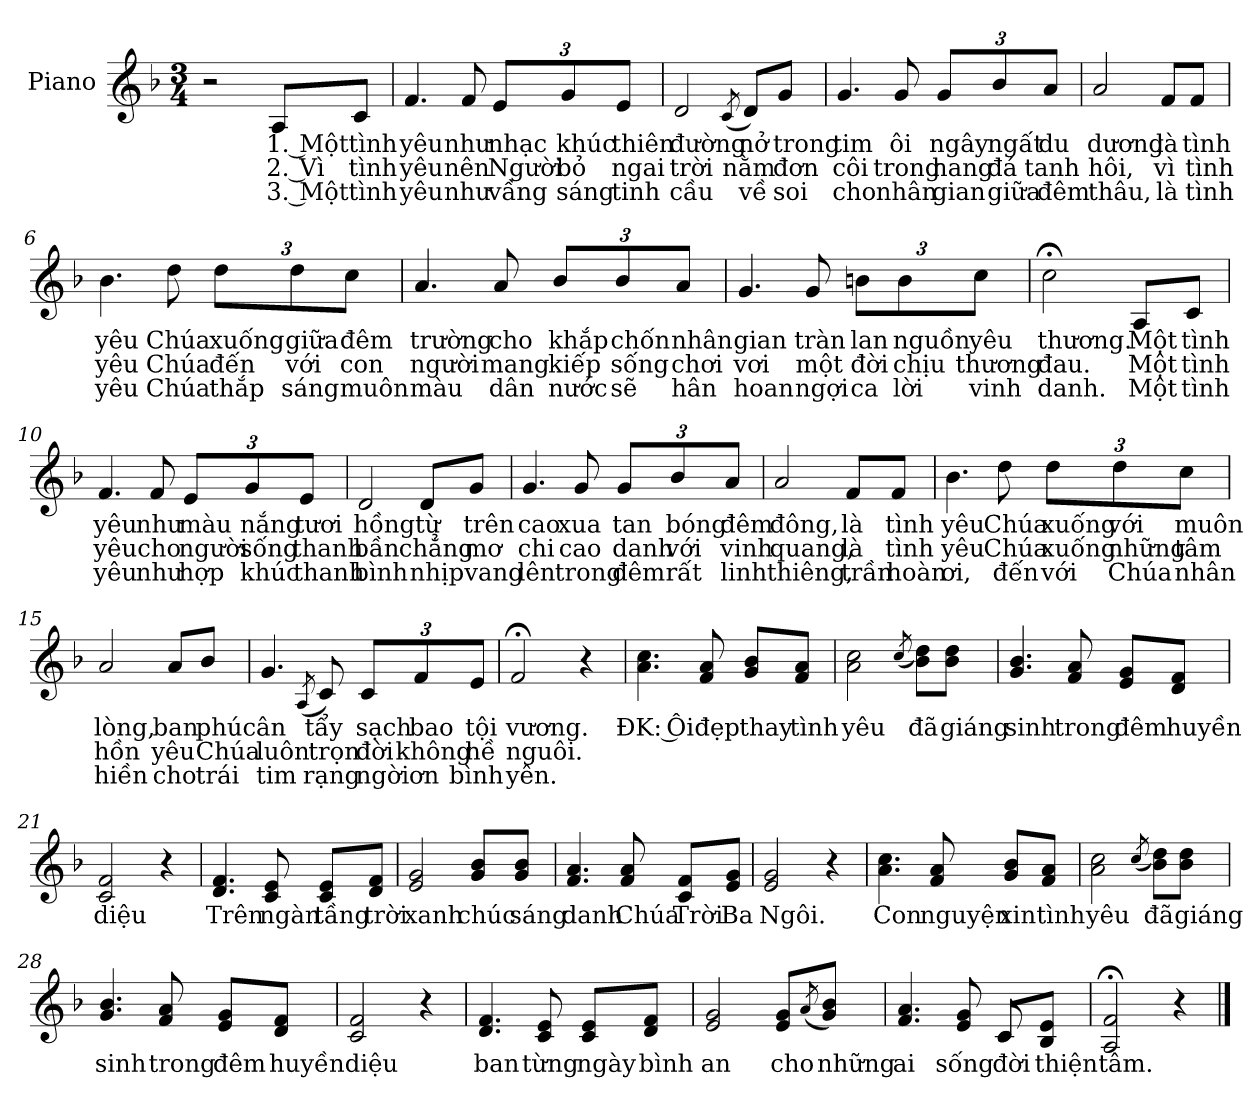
**kern	**text	**text	**text
*part1	*part1	*part1	*part1
*staff1	*staff1	*staff1	*staff1
*I"Piano	*	*	*
*I'Pno.	*	*	*
*clefG2	*	*	*
*k[b-]	*	*	*
*M3/4	*	*	*
*MM60	*	*	*
=1	=1	=1	=1
2r	.	.	.
!	!LO:LY:b	!LO:LY:b	!LO:LY:b
8A/L	1. Một	2. Vì	3. Một
!	!LO:LY:b	!LO:LY:b	!LO:LY:b
8c/J	tình	tình	tình
=2	=2	=2	=2
!	!LO:LY:b	!LO:LY:b	!LO:LY:b
4.f/	yêu	yêu	yêu
!	!LO:LY:b	!LO:LY:b	!LO:LY:b
8f/	như	nên	như
!	!LO:LY:b	!LO:LY:b	!LO:LY:b
12e/L	nhạc	Người	vầng
!	!LO:LY:b	!LO:LY:b	!LO:LY:b
12g/	khúc	bỏ	sáng
!	!LO:LY:b	!LO:LY:b	!LO:LY:b
12e/J	thiên	ngai	tinh
!!LO:LB:g=z
=3	=3	=3	=3
!	!LO:LY:b	!LO:LY:b	!LO:LY:b
2d/	đường	trời	cầu
(8qc/	.	.	.
!	!LO:LY:b	!LO:LY:b	!LO:LY:b
8d/L)	nở	nằm	về
!	!LO:LY:b	!LO:LY:b	!LO:LY:b
8g/J	trong	đơn	soi
=4	=4	=4	=4
!	!LO:LY:b	!LO:LY:b	!LO:LY:b
4.g/	tim	côi	cho
!	!LO:LY:b	!LO:LY:b	!LO:LY:b
8g/	ôi	trong	nhân
!	!LO:LY:b	!LO:LY:b	!LO:LY:b
12g/L	ngây	hang	gian
!	!LO:LY:b	!LO:LY:b	!LO:LY:b
12b-/	ngất	đá	giữa
!	!LO:LY:b	!LO:LY:b	!LO:LY:b
12a/J	du	tanh	đêm
=5	=5	=5	=5
!	!LO:LY:b	!LO:LY:b	!LO:LY:b
2a/	dương	hôi,	thâu,
!	!LO:LY:b	!LO:LY:b	!LO:LY:b
8f/L	là	vì	là
!	!LO:LY:b	!LO:LY:b	!LO:LY:b
8f/J	tình	tình	tình
!!LO:LB:g=z
=6	=6	=6	=6
!	!LO:LY:b	!LO:LY:b	!LO:LY:b
4.b-\	yêu	yêu	yêu
!	!LO:LY:b	!LO:LY:b	!LO:LY:b
8dd\	Chúa	Chúa	Chúa
!	!LO:LY:b	!LO:LY:b	!LO:LY:b
12dd\L	xuống	đến	thắp
!	!LO:LY:b	!LO:LY:b	!LO:LY:b
12dd\	giữa	với	sáng
!	!LO:LY:b	!LO:LY:b	!LO:LY:b
12cc\J	đêm	con	muôn
=7	=7	=7	=7
!	!LO:LY:b	!LO:LY:b	!LO:LY:b
4.a/	trường	người	màu
!	!LO:LY:b	!LO:LY:b	!LO:LY:b
8a/	cho	mang	dân
!	!LO:LY:b	!LO:LY:b	!LO:LY:b
12b-/L	khắp	kiếp	nước
!	!LO:LY:b	!LO:LY:b	!LO:LY:b
12b-/	chốn	sống	sẽ
!	!LO:LY:b	!LO:LY:b	!LO:LY:b
12a/J	nhân	chơi	hân
!!LO:LB:g=z
=8	=8	=8	=8
!	!LO:LY:b	!LO:LY:b	!LO:LY:b
4.g/	gian	vơi	hoan
!	!LO:LY:b	!LO:LY:b	!LO:LY:b
8g/	tràn	một	ngợi
!	!LO:LY:b	!LO:LY:b	!LO:LY:b
12bn\L	lan	đời	ca
!	!LO:LY:b	!LO:LY:b	!LO:LY:b
12b\	nguồn	chịu	lời
!	!LO:LY:b	!LO:LY:b	!LO:LY:b
12cc\J	yêu	thương	vinh
=9	=9	=9	=9
!	!LO:LY:b	!LO:LY:b	!LO:LY:b
2cc;<\	thương.	đau.	danh.
!	!LO:LY:b	!LO:LY:b	!LO:LY:b
8A/L	Một	Một	Một
!	!LO:LY:b	!LO:LY:b	!LO:LY:b
8c/J	tình	tình	tình
!!LO:LB:g=z
=10	=10	=10	=10
!	!LO:LY:b	!LO:LY:b	!LO:LY:b
4.f/	yêu	yêu	yêu
!	!LO:LY:b	!LO:LY:b	!LO:LY:b
8f/	như	cho	như
!	!LO:LY:b	!LO:LY:b	!LO:LY:b
12e/L	màu	người	hợp
!	!LO:LY:b	!LO:LY:b	!LO:LY:b
12g/	nắng	sống	khúc
!	!LO:LY:b	!LO:LY:b	!LO:LY:b
12e/J	tươi	thanh	thanh
=11	=11	=11	=11
!	!LO:LY:b	!LO:LY:b	!LO:LY:b
2d/	hồng	bần	bình
!	!LO:LY:b	!LO:LY:b	!LO:LY:b
8d/L	từ	chẳng	nhịp
!	!LO:LY:b	!LO:LY:b	!LO:LY:b
8g/J	trên	mơ	vang
!!LO:LB:g=z
=12	=12	=12	=12
!	!LO:LY:b	!LO:LY:b	!LO:LY:b
4.g/	cao	chi	lên
!	!LO:LY:b	!LO:LY:b	!LO:LY:b
8g/	xua	cao	trong
!	!LO:LY:b	!LO:LY:b	!LO:LY:b
12g/L	tan	danh	đêm
!	!LO:LY:b	!LO:LY:b	!LO:LY:b
12b-/	bóng	với	rất
!	!LO:LY:b	!LO:LY:b	!LO:LY:b
12a/J	đêm	vinh	linh
=13	=13	=13	=13
!	!LO:LY:b	!LO:LY:b	!LO:LY:b
2a/	đông,	quang,	thiêng,
!	!LO:LY:b	!LO:LY:b	!LO:LY:b
8f/L	là	là	trần
!	!LO:LY:b	!LO:LY:b	!LO:LY:b
8f/J	tình	tình	hoàn
!!LO:PB:g=z
=14	=14	=14	=14
!	!LO:LY:b	!LO:LY:b	!LO:LY:b
4.b-\	yêu	yêu	ơi,
!	!LO:LY:b	!LO:LY:b	!LO:LY:b
8dd\	Chúa	Chúa	đến
!	!LO:LY:b	!LO:LY:b	!LO:LY:b
12dd\L	xuống	xuống	với
!	!LO:LY:b	!LO:LY:b	!LO:LY:b
12dd\	với	những	Chúa
!	!LO:LY:b	!LO:LY:b	!LO:LY:b
12cc\J	muôn	tâm	nhân
=15	=15	=15	=15
!	!LO:LY:b	!LO:LY:b	!LO:LY:b
2a/	lòng,	hồn	hiền
!	!LO:LY:b	!LO:LY:b	!LO:LY:b
8a/L	ban	yêu	cho
!	!LO:LY:b	!LO:LY:b	!LO:LY:b
8b-/J	phúc	Chúa	trái
!!LO:LB:g=z
=16	=16	=16	=16
!	!LO:LY:b	!LO:LY:b	!LO:LY:b
4.g/	ân	luôn	tim
(8qA/	.	.	.
!	!LO:LY:b	!LO:LY:b	!LO:LY:b
8c/)	tẩy	trọn	rạng
!	!LO:LY:b	!LO:LY:b	!LO:LY:b
12c/L	sạch	đời	ngời
!	!LO:LY:b	!LO:LY:b	!LO:LY:b
12f/	bao	không	ơn
!	!LO:LY:b	!LO:LY:b	!LO:LY:b
12e/J	tội	hề	bình
=17	=17	=17	=17
!	!LO:LY:b	!LO:LY:b	!LO:LY:b
2f;</	vương.	nguôi.	yên.
4r	.	.	.
=18	=18	=18	=18
!	!LO:LY:b	!	!
4.a\ 4.cc\	ĐK: Ôi	.	.
!	!LO:LY:b	!	!
8f/ 8a/	đẹp	.	.
!	!LO:LY:b	!	!
8g/ 8b-/L	thay	.	.
!	!LO:LY:b	!	!
8f/ 8a/J	tình	.	.
!!LO:LB:g=z
=19	=19	=19	=19
!	!LO:LY:b	!	!
2a\ 2cc\	yêu	.	.
(8qcc/	.	.	.
!	!LO:LY:b	!	!
8b-\ 8dd\L)	đã	.	.
!	!LO:LY:b	!	!
8b-\ 8dd\J	giáng	.	.
=20	=20	=20	=20
!	!LO:LY:b	!	!
4.g/ 4.b-/	sinh	.	.
!	!LO:LY:b	!	!
8f/ 8a/	trong	.	.
!	!LO:LY:b	!	!
8e/ 8g/L	đêm	.	.
!	!LO:LY:b	!	!
8d/ 8f/J	huyền	.	.
=21	=21	=21	=21
!	!LO:LY:b	!	!
2c/ 2f/	diệu	.	.
4r	.	.	.
!!LO:LB:g=z
=22	=22	=22	=22
!	!LO:LY:b	!	!
4.d/ 4.f/	Trên	.	.
!	!LO:LY:b	!	!
8c/ 8e/	ngàn	.	.
!	!LO:LY:b	!	!
8c/ 8e/L	tầng	.	.
!	!LO:LY:b	!	!
8d/ 8f/J	trời	.	.
=23	=23	=23	=23
!	!LO:LY:b	!	!
2e/ 2g/	xanh	.	.
!	!LO:LY:b	!	!
8g/ 8b-/L	chúc	.	.
!	!LO:LY:b	!	!
8g/ 8b-/J	sáng	.	.
=24	=24	=24	=24
!	!LO:LY:b	!	!
4.f/ 4.a/	danh	.	.
!	!LO:LY:b	!	!
8f/ 8a/	Chúa	.	.
!	!LO:LY:b	!	!
8c/ 8f/L	Trời	.	.
!	!LO:LY:b	!	!
8e/ 8g/J	Ba	.	.
!!LO:LB:g=z
=25	=25	=25	=25
!	!LO:LY:b	!	!
2e/ 2g/	Ngôi.	.	.
4r	.	.	.
=26	=26	=26	=26
!	!LO:LY:b	!	!
4.a\ 4.cc\	Con	.	.
!	!LO:LY:b	!	!
8f/ 8a/	nguyện	.	.
!	!LO:LY:b	!	!
8g/ 8b-/L	xin	.	.
!	!LO:LY:b	!	!
8f/ 8a/J	tình	.	.
=27	=27	=27	=27
!	!LO:LY:b	!	!
2a\ 2cc\	yêu	.	.
(8qcc/	.	.	.
!	!LO:LY:b	!	!
8b-\ 8dd\L)	đã	.	.
!	!LO:LY:b	!	!
8b-\ 8dd\J	giáng	.	.
!!LO:LB:g=z
=28	=28	=28	=28
!	!LO:LY:b	!	!
4.g/ 4.b-/	sinh	.	.
!	!LO:LY:b	!	!
8f/ 8a/	trong	.	.
!	!LO:LY:b	!	!
8e/ 8g/L	đêm	.	.
!	!LO:LY:b	!	!
8d/ 8f/J	huyền	.	.
=29	=29	=29	=29
!	!LO:LY:b	!	!
2c/ 2f/	diệu	.	.
4r	.	.	.
=30	=30	=30	=30
!	!LO:LY:b	!	!
4.d/ 4.f/	ban	.	.
!	!LO:LY:b	!	!
8c/ 8e/	từng	.	.
!	!LO:LY:b	!	!
8c/ 8e/L	ngày	.	.
!	!LO:LY:b	!	!
8d/ 8f/J	bình	.	.
!!LO:LB:g=z
=31	=31	=31	=31
!	!LO:LY:b	!	!
2e/ 2g/	an	.	.
!	!LO:LY:b	!	!
8e/ 8g/L	cho	.	.
(8qa/	.	.	.
!	!LO:LY:b	!	!
8g/ 8b-/J)	những	.	.
=32	=32	=32	=32
!	!LO:LY:b	!	!
*^	*	*	*
4.f/ 4.a/	2ryy	ai	.	.
!	!	!LO:LY:b	!	!
8e/ 8g/	.	sống	.	.
!	!	!LO:LY:b	!	!
8c/L	8c/	đời	.	.
!	!	!LO:LY:b	!	!
8B-/ 8e/J	8ryy	thiện	.	.
=33	=33	=33	=33	=33
!	!	!LO:LY:b	!	!
*v	*v	*	*	*
2A/;< 2f/;<	tâm.	.	.
4r	.	.	.
==	==	==	==
*-	*-	*-	*-
